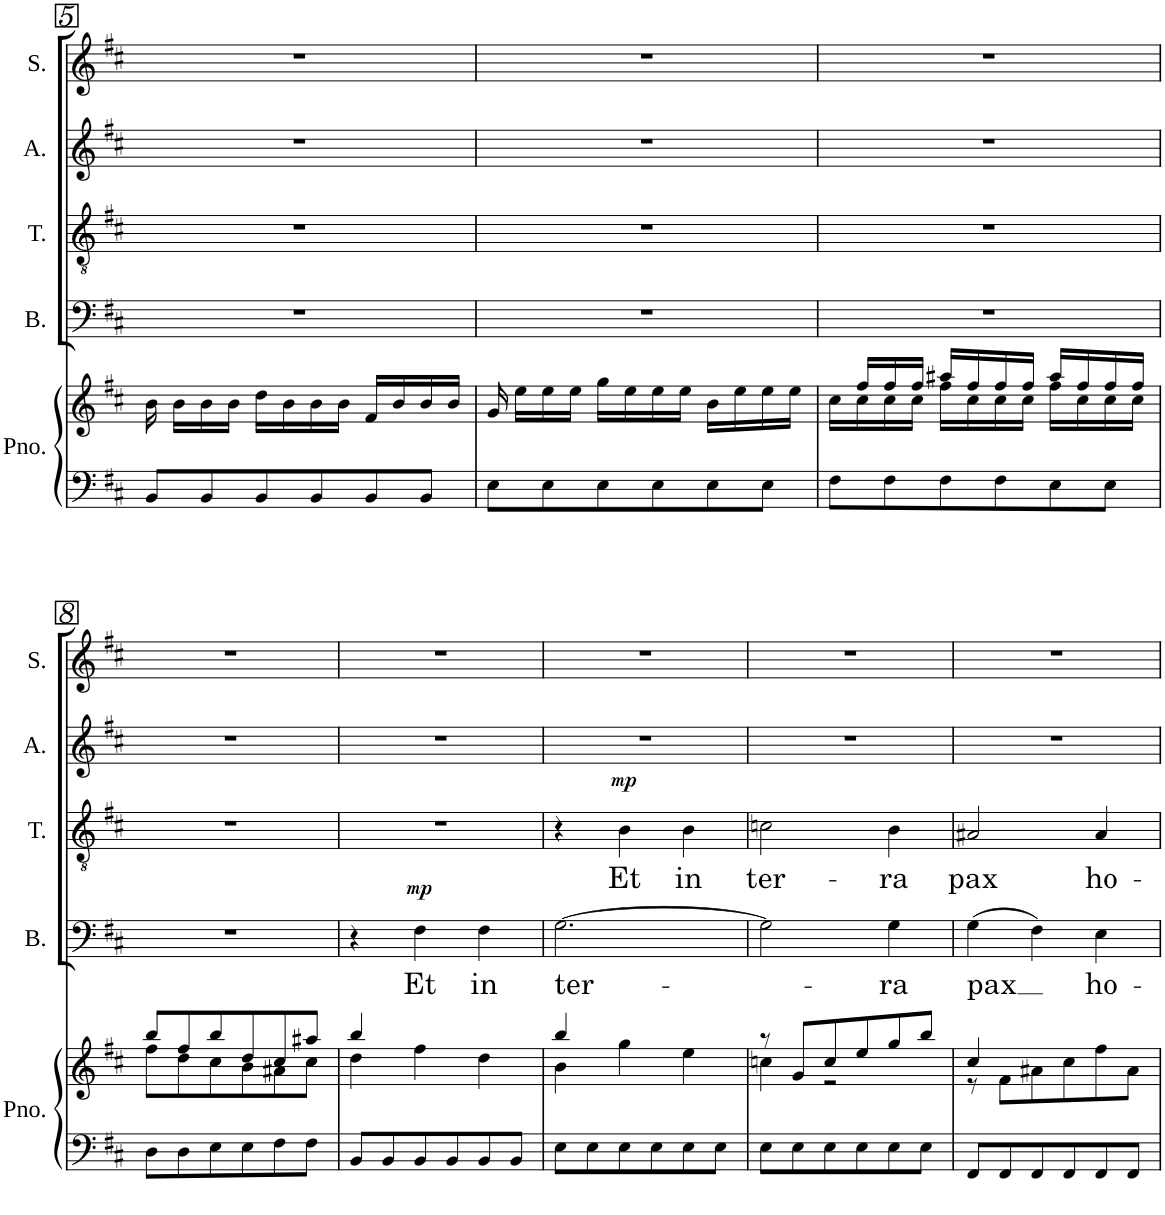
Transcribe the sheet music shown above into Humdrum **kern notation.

**kern	**kern	**kern	**text	**dynam	**kern	**text	**dynam	**kern	**kern
*part5	*part5	*part4	*part4	*part4	*part3	*part3	*part3	*part2	*part1
*staff6	*staff5	*staff4	*staff4	*staff4	*staff3	*staff3	*staff3	*staff2	*staff1
*I"Piano	*	*I"Bass	*	*	*I"Tenor	*	*	*I"Alto	*I"Soprano
*I'Pno.	*	*I'B.	*	*	*I'T.	*	*	*I'A.	*I'S.
!!LO:PB:g=z
*clefF4	*clefG2	*clefF4	*	*	*clefGv2	*	*	*clefG2	*clefG2
*	*	*Trd7c12	*	*	*	*	*	*	*
*k[f#c#]	*k[f#c#]	*k[f#c#]	*	*	*k[f#c#]	*	*	*k[f#c#]	*k[f#c#]
*M3/4	*M3/4	*M3/4	*	*	*M3/4	*	*	*M3/4	*M3/4
=5	=5	=5	=5	=5	=5	=5	=5	=5	=5
*	*^	*	*	*	*	*	*	*	*
8BB/L	16ryy	16b\	2.r	.	.	2.r	.	.	2.r	2.r
.	16b\LL	16ryy	.	.	.	.	.	.	.	.
8BB/	16b\	8ryy	.	.	.	.	.	.	.	.
.	16b\JJ	.	.	.	.	.	.	.	.	.
8BB/	16dd\LL	2ryy	.	.	.	.	.	.	.	.
.	16b\	.	.	.	.	.	.	.	.	.
8BB/	16b\	.	.	.	.	.	.	.	.	.
.	16b\JJ	.	.	.	.	.	.	.	.	.
8BB/	16f#/LL	.	.	.	.	.	.	.	.	.
.	16b/	.	.	.	.	.	.	.	.	.
8BB/J	16b/	.	.	.	.	.	.	.	.	.
.	16b/JJ	.	.	.	.	.	.	.	.	.
=6	=6	=6	=6	=6	=6	=6	=6	=6	=6	=6
8E\L	16ryy	16g/	2.r	.	.	2.r	.	.	2.r	2.r
.	16ee\LL	16ryy	.	.	.	.	.	.	.	.
8E\	16ee\	8ryy	.	.	.	.	.	.	.	.
.	16ee\JJ	.	.	.	.	.	.	.	.	.
8E\	16gg\LL	2ryy	.	.	.	.	.	.	.	.
.	16ee\	.	.	.	.	.	.	.	.	.
8E\	16ee\	.	.	.	.	.	.	.	.	.
.	16ee\JJ	.	.	.	.	.	.	.	.	.
8E\	16b\LL	.	.	.	.	.	.	.	.	.
.	16ee\	.	.	.	.	.	.	.	.	.
8E\J	16ee\	.	.	.	.	.	.	.	.	.
.	16ee\JJ	.	.	.	.	.	.	.	.	.
=7	=7	=7	=7	=7	=7	=7	=7	=7	=7	=7
8F#\L	16ryy	16cc#\LL	2.r	.	.	2.r	.	.	2.r	2.r
.	16ff#/LL	16cc#\	.	.	.	.	.	.	.	.
8F#\	16ff#/	16cc#\	.	.	.	.	.	.	.	.
.	16ff#/JJ	16cc#\JJ	.	.	.	.	.	.	.	.
8F#\	16aa#X/LL	16ff#\LL	.	.	.	.	.	.	.	.
.	16ff#/	16cc#\	.	.	.	.	.	.	.	.
8F#\	16ff#/	16cc#\	.	.	.	.	.	.	.	.
.	16ff#/JJ	16cc#\JJ	.	.	.	.	.	.	.	.
8E\	16aa#/LL	16ff#\LL	.	.	.	.	.	.	.	.
.	16ff#/	16cc#\	.	.	.	.	.	.	.	.
8E\J	16ff#/	16cc#\	.	.	.	.	.	.	.	.
.	16ff#/JJ	16cc#\JJ	.	.	.	.	.	.	.	.
!!LO:LB:g=z
=8	=8	=8	=8	=8	=8	=8	=8	=8	=8	=8
8D\L	8bb/L	8ff#\L	2.r	.	.	2.r	.	.	2.r	2.r
8D\	8ff#/	8dd\	.	.	.	.	.	.	.	.
8E\	8bb/	8cc#\	.	.	.	.	.	.	.	.
8E\	8dd/	8b\	.	.	.	.	.	.	.	.
8F#\	8cc#/	8a#X\	.	.	.	.	.	.	.	.
8F#\J	8aa#X/J	8cc#\J	.	.	.	.	.	.	.	.
=9	=9	=9	=9	=9	=9	=9	=9	=9	=9	=9
8BB/L	4bb/	4dd\	4r	.	.	2.r	.	.	2.r	2.r
8BB/	.	.	.	.	.	.	.	.	.	.
!	!	!	!	!LO:LY:b	!LO:DY:a	!	!	!	!	!
8BB/	4ff#\	4ryy	4F#\	Et	mp	.	.	.	.	.
8BB/	.	.	.	.	.	.	.	.	.	.
!	!	!	!	!LO:LY:b	!	!	!	!	!	!
8BB/	4dd\	4ryy	4F#\	in	.	.	.	.	.	.
8BB/J	.	.	.	.	.	.	.	.	.	.
=10	=10	=10	=10	=10	=10	=10	=10	=10	=10	=10
!	!	!	!	!LO:LY:b	!	!	!	!	!	!
8E\L	4bb/	4b\	[2.G\	ter-	.	4r	.	.	2.r	2.r
8E\	.	.	.	.	.	.	.	.	.	.
!	!	!	!	!	!	!	!LO:LY:b	!LO:DY:a	!	!
8E\	4ryy	4gg\	.	.	.	4B\	Et	mp	.	.
8E\	.	.	.	.	.	.	.	.	.	.
!	!	!	!	!	!	!	!LO:LY:b	!	!	!
8E\	4ryy	4ee\	.	.	.	4B\	in	.	.	.
8E\J	.	.	.	.	.	.	.	.	.	.
=11	=11	=11	=11	=11	=11	=11	=11	=11	=11	=11
!	!	!	!	!	!	!	!LO:LY:b	!	!	!
8E\L	8r	4ccn\	2G\]	.	.	2cn\	ter-	.	2.r	2.r
8E\	8g/L	.	.	.	.	.	.	.	.	.
8E\	8cc/	2r	.	.	.	.	.	.	.	.
8E\	8ee/	.	.	.	.	.	.	.	.	.
!	!	!	!	!LO:LY:b	!	!	!LO:LY:b	!	!	!
8E\	8gg/	.	4G\	-ra	.	4B\	-ra	.	.	.
8E\J	8bb/J	.	.	.	.	.	.	.	.	.
=12	=12	=12	=12	=12	=12	=12	=12	=12	=12	=12
!	!	!	!	!LO:LY:b	!	!	!LO:LY:b	!	!	!
8FF#/L	4cc#/	8r	(4G\	pax	.	2A#X/	pax	.	2.r	2.r
8FF#/	.	8f#\L	.	.	.	.	.	.	.	.
8FF#/	4ryy	8a#X\	4F#\)	.	.	.	.	.	.	.
8FF#/	.	8cc#\	.	.	.	.	.	.	.	.
!	!	!	!	!LO:LY:b	!	!	!LO:LY:b	!	!	!
8FF#/	4ryy	8ff#\	4E\	ho-	.	4A#/	ho-	.	.	.
8FF#/J	.	8a#\J	.	.	.	.	.	.	.	.
*	*v	*v	*	*	*	*	*	*	*	*
=	=	=	=	=	=	=	=	=	=
*-	*-	*-	*-	*-	*-	*-	*-	*-	*-
